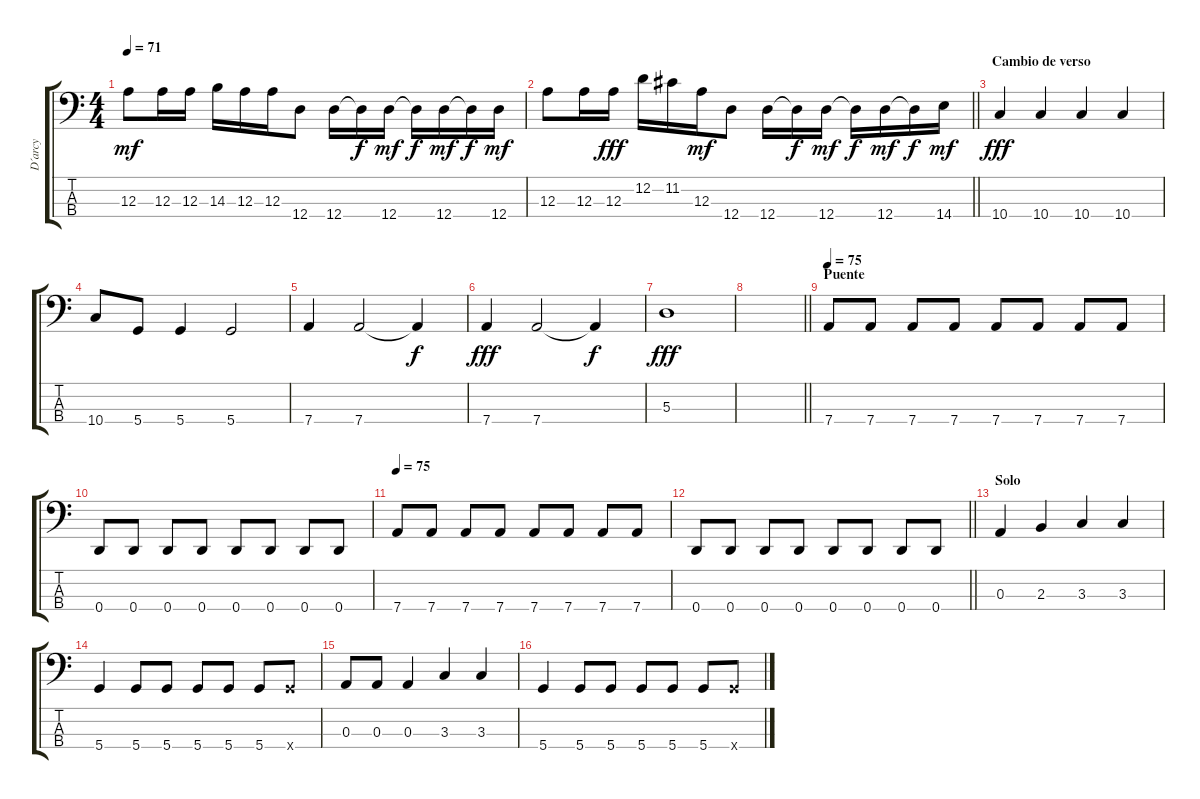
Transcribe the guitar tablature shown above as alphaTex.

\track ("D´arcy" "D´arcy") {instrument electricbassfinger}
\staff {score tabs}
\tuning (G2 D2 A1 D1) {hide}
\ts (4 4)
\tempo 71
\clef f4
\ks c
12.3.8{dy mf} 12.3.16 12.3.16 14.3.16 12.3.16 12.3.16 12.4.8 12.4.16 12.4{t}.16{dy f} 12.4.16{dy mf} 12.4{t}.16{dy f} 12.4.16{dy mf} 12.4{t}.16{dy f} 12.4.16{dy mf} |
\barLineRight lightlight
12.3.8 12.3.16 12.3.16{dy fff} 12.2.16 11.2.16 12.3.16{dy mf} 12.4.8 12.4.16 12.4{t}.16{dy f} 12.4.16{dy mf} 12.4{t}.16{dy f} 12.4.16{dy mf} 12.4{t}.16{dy f} 14.4.16{dy mf} |
\section ("" "Cambio de verso")
10.4.4{dy fff} 10.4.4 10.4.4 10.4.4 |
10.4.8 5.4.8 5.4.4 5.4.2 |
7.4.4 7.4.2 7.4{t}.4{dy f} |
7.4.4{dy fff} 7.4.2 7.4{t}.4{dy f} |
5.3.1{dy fff} |
\barLineRight lightlight
|
\section ("" "Puente")
\tempo 75
7.4.8 7.4.8 7.4.8 7.4.8 7.4.8 7.4.8 7.4.8 7.4.8 |
0.4.8 0.4.8 0.4.8 0.4.8 0.4.8 0.4.8 0.4.8 0.4.8 |
\tempo 75
7.4.8 7.4.8 7.4.8 7.4.8 7.4.8 7.4.8 7.4.8 7.4.8 |
\barLineRight lightlight
0.4.8 0.4.8 0.4.8 0.4.8 0.4.8 0.4.8 0.4.8 0.4.8 |
\section ("" "Solo")
0.3.4 2.3.4 3.3.4 3.3.4 |
5.4.4 5.4.8 5.4.8 5.4.8 5.4.8 5.4.8 5.4{x}.8 |
0.3.8 0.3.8 0.3.4 3.3.4 3.3.4 |
5.4.4 5.4.8 5.4.8 5.4.8 5.4.8 5.4.8 5.4{x}.8
